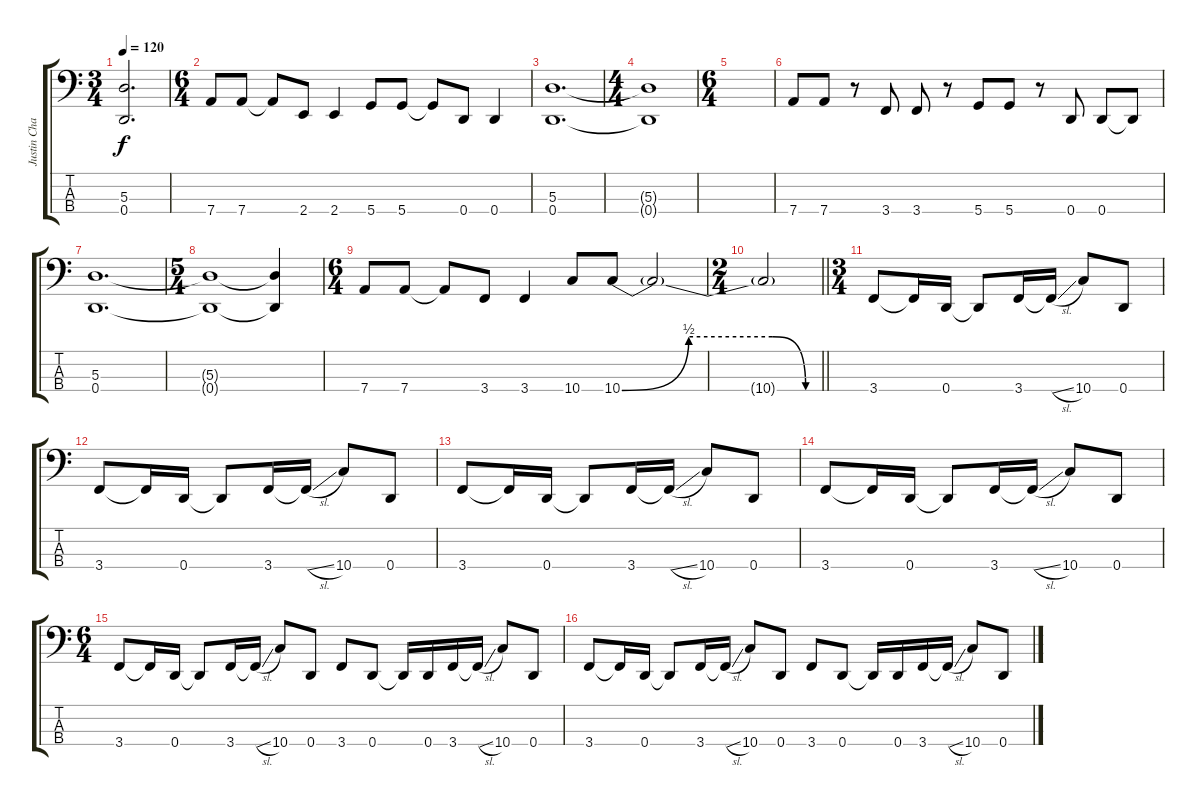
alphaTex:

\track ("Justin Chancellor" "Justin Cha") {instrument electricbassfinger}
\staff {score tabs}
\tuning (G2 D2 A1 D1) {hide}
\ts (3 4)
\tempo 120
\clef f4
\ks c
(5.3{t} 0.4{t}).2{d dy f} |
\ts (6 4)
7.4.8 7.4.8 7.4{t}.8 2.4.8 2.4.4 5.4.8 5.4.8 5.4{t}.8 0.4.8 0.4.4 |
(5.3 0.4).1{d} |
\ts (4 4)
(5.3{t} 0.4{t}).1 |
\ts (6 4)
|
7.4.8 7.4.8 r.8 3.4.8 3.4.8 r.8 5.4.8 5.4.8 r.8 0.4.8 0.4.8 0.4{t}.8 |
(5.3 0.4).1{d} |
\ts (5 4)
(5.3{t} 0.4{t}).1 (5.3{t} 0.4{t}).4 |
\ts (6 4)
7.4.8 7.4.8 7.4{t}.8 3.4.8 3.4.4 10.4.8 10.4{be (custom 0 0 20 2 45 2 55 0 60 0)}.8 10.4{t}.2 |
\ts (2 4)
\barLineRight lightlight
10.4{t}.2 |
\ts (3 4)
\section ("" "")
3.4.8 3.4{t}.16 0.4.16 0.4{t}.8 3.4.16 3.4{sl t}.16 10.4.8 0.4.8 |
3.4.8 3.4{t}.16 0.4.16 0.4{t}.8 3.4.16 3.4{sl t}.16 10.4.8 0.4.8 |
3.4.8 3.4{t}.16 0.4.16 0.4{t}.8 3.4.16 3.4{sl t}.16 10.4.8 0.4.8 |
3.4.8 3.4{t}.16 0.4.16 0.4{t}.8 3.4.16 3.4{sl t}.16 10.4.8 0.4.8 |
\ts (6 4)
3.4.8 3.4{t}.16 0.4.16 0.4{t}.8 3.4.16 3.4{sl t}.16 10.4.8 0.4.8 3.4.8 0.4.8 0.4{t}.16 0.4.16 3.4.16 3.4{sl t}.16 10.4.8 0.4.8 |
3.4.8 3.4{t}.16 0.4.16 0.4{t}.8 3.4.16 3.4{sl t}.16 10.4.8 0.4.8 3.4.8 0.4.8 0.4{t}.16 0.4.16 3.4.16 3.4{sl t}.16 10.4.8 0.4.8
